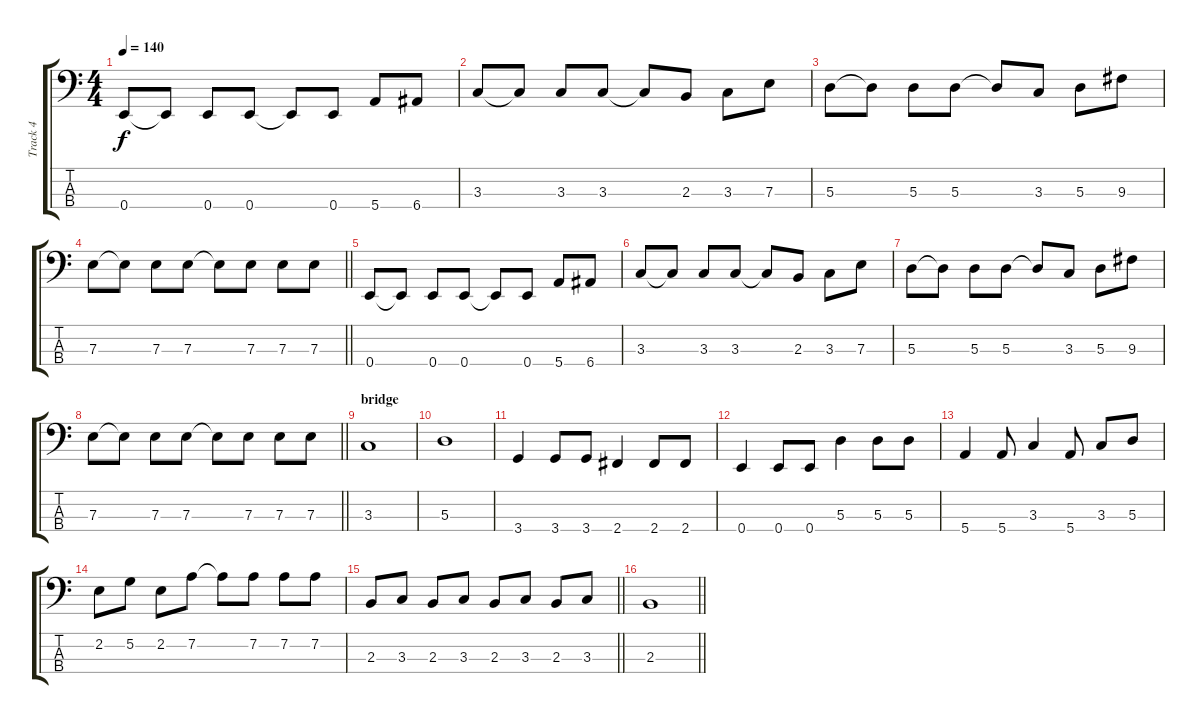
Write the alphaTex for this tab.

\track ("Track 4" "Track 4") {instrument electricbasspick}
\staff {score tabs}
\tuning (G2 D2 A1 E1) {hide}
\ts (4 4)
\tempo 140
\clef f4
\ks c
0.4.8{dy f} 0.4{t}.8 0.4.8 0.4.8 0.4{t}.8 0.4.8 5.4.8 6.4.8 |
3.3.8 3.3{t}.8 3.3.8 3.3.8 3.3{t}.8 2.3.8 3.3.8 7.3.8 |
5.3.8 5.3{t}.8 5.3.8 5.3.8 5.3{t}.8 3.3.8 5.3.8 9.3.8 |
\barLineRight lightlight
7.3.8 7.3{t}.8 7.3.8 7.3.8 7.3{t}.8 7.3.8 7.3.8 7.3.8 |
0.4.8 0.4{t}.8 0.4.8 0.4.8 0.4{t}.8 0.4.8 5.4.8 6.4.8 |
3.3.8 3.3{t}.8 3.3.8 3.3.8 3.3{t}.8 2.3.8 3.3.8 7.3.8 |
5.3.8 5.3{t}.8 5.3.8 5.3.8 5.3{t}.8 3.3.8 5.3.8 9.3.8 |
\barLineRight lightlight
7.3.8 7.3{t}.8 7.3.8 7.3.8 7.3{t}.8 7.3.8 7.3.8 7.3.8 |
\section ("" "bridge")
3.3.1 |
5.3.1 |
3.4.4 3.4.8 3.4.8 2.4.4 2.4.8 2.4.8 |
0.4.4 0.4.8 0.4.8 5.3.4 5.3.8 5.3.8 |
5.4.4 5.4.8 3.3.4 5.4.8 3.3.8 5.3.8 |
2.2.8 5.2.8 2.2.8 7.2.8 7.2{t}.8 7.2.8 7.2.8 7.2.8 |
\barLineRight lightlight
2.3.8 3.3.8 2.3.8 3.3.8 2.3.8 3.3.8 2.3.8 3.3.8 |
\barLineRight lightlight
2.3.1
